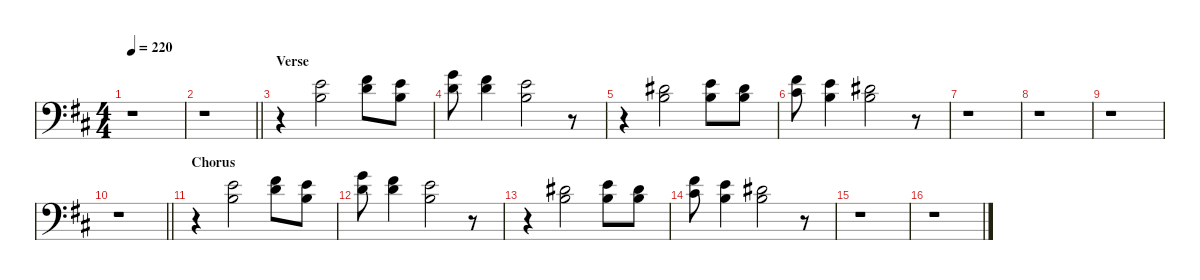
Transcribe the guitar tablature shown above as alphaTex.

\defaultSystemsLayout 4
\hideDynamics
\bracketExtendMode nobrackets
\singleTrackTrackNamePolicy hidden
\multiTrackTrackNamePolicy hidden
\otherSystemsTrackNameOrientation horizontal
\track ("Backing vocals" "tbn.") {defaultSystemsLayout 8 instrument trombone}
\staff {score}
\tuning (E4 B3 G3 D3 A2 E2)
\ts (4 4)
\tempo 220
\clef f4
\ks bminor
r.1{dy f beam Down} |
\barLineRight lightlight
r.1{beam Down} |
\section ("" "Verse")
r.4{beam Down} (9.3{acc forcenatural} 9.4{acc forcenatural}).2{beam Down} (11.3{acc #} 12.4{acc forcenatural}).8{beam Down} (9.3{acc forcenatural} 9.4{acc forcenatural}).8{beam Down} |
(12.3{acc forcenatural} 12.4{acc forcenatural}).8{beam Down} (11.3{acc #} 12.4{acc forcenatural}).4{beam Down} (9.3{acc forcenatural} 9.4{acc forcenatural}).2{beam Down} r.8{beam Down} |
r.4{beam Down} (8.3{acc #} 9.4{acc forcenatural}).2{beam Down} (9.3{acc forcenatural} 9.4{acc forcenatural}).8{beam Down} (8.3{acc #} 9.4{acc forcenatural}).8{beam Down} |
(11.3{acc #} 11.4{acc #}).8{beam Down} (9.3{acc forcenatural} 9.4{acc forcenatural}).4{beam Down} (8.3{acc #} 9.4{acc forcenatural}).2{beam Down} r.8{beam Down} |
r.1{beam Down} |
r.1{beam Down} |
r.1{beam Down} |
\barLineRight lightlight
r.1{beam Down} |
\section ("" "Chorus")
r.4{beam Down} (9.3{acc forcenatural} 9.4{acc forcenatural}).2{beam Down} (11.3{acc #} 12.4{acc forcenatural}).8{beam Down} (9.3{acc forcenatural} 9.4{acc forcenatural}).8{beam Down} |
(12.3{acc forcenatural} 12.4{acc forcenatural}).8{beam Down} (11.3{acc #} 12.4{acc forcenatural}).4{beam Down} (9.3{acc forcenatural} 9.4{acc forcenatural}).2{beam Down} r.8{beam Down} |
r.4{beam Down} (8.3{acc #} 9.4{acc forcenatural}).2{beam Down} (9.3{acc forcenatural} 9.4{acc forcenatural}).8{beam Down} (8.3{acc #} 9.4{acc forcenatural}).8{beam Down} |
(11.3{acc #} 11.4{acc #}).8{beam Down} (9.3{acc forcenatural} 9.4{acc forcenatural}).4{beam Down} (8.3{acc #} 9.4{acc forcenatural}).2{beam Down} r.8{beam Down} |
r.1{beam Down} |
r.1{beam Down}
